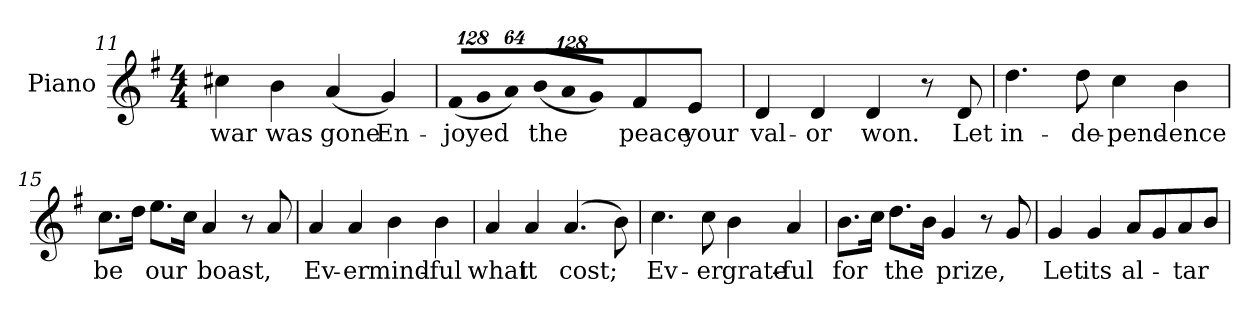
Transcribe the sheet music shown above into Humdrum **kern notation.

**kern	**text
*part1	*part1
*staff1	*staff1
*I"Piano	*
*I'Pno.	*
*clefG2	*
*k[f#]	*
*G:	*
*M4/4	*
=11	=11
!	!LO:LY:b:color=#000000
4cc#Xi\	war
!	!LO:LY:b:color=#000000
4bi\	was
!	!LO:LY:b:color=#000000
(4ai/	gone
!	!LO:LY:b:color=#000000
4gi/)	En-
=12	=12
*Xbrackettup	*
!LO:N:vis=8	!
!	!LO:LY:b:color=#000000
(1024%85f#i/L	-joyed
!LO:N:vis=8	!
1024%85gi/	.
!LO:N:vis=8	!
512%43ai/J)	.
!LO:N:vis=8	!
!	!LO:LY:b:color=#000000
(1024%85bi/L	the
!LO:N:vis=8	!
1024%85ai/	.
!LO:N:vis=8	!
512%43gi/J)	.
!	!LO:LY:b:color=#000000
4f#i/	peace
!	!LO:LY:b:color=#000000
4ei/	your
=13	=13
!	!LO:LY:b:color=#000000
4di/	val-
!	!LO:LY:b:color=#000000
4di/	-or
!	!LO:LY:b:color=#000000
4di/	won.
8r	.
!	!LO:LY:b:color=#000000
8di/	Let
!!LO:LB:g=z
=14	=14
!	!LO:LY:b:color=#000000
4.ddi\	in-
!	!LO:LY:b:color=#000000
8ddi\	-de-
!	!LO:LY:b:color=#000000
4cci\	-pend-
!	!LO:LY:b:color=#000000
4bi\	-ence
=15	=15
!	!LO:LY:b:color=#000000
8.cci\L	be
16ddi\Jk	.
!	!LO:LY:b:color=#000000
8.eei\L	our
16cci\Jk	.
!	!LO:LY:b:color=#000000
4ai/	boast,
8r	.
8ai/	.
=16	=16
!	!LO:LY:b:color=#000000
4ai/	Ev-
!	!LO:LY:b:color=#000000
4ai/	-er
!	!LO:LY:b:color=#000000
4bi\	mind-
!	!LO:LY:b:color=#000000
4bi\	-ful
=17	=17
!	!LO:LY:b:color=#000000
4ai/	what
!	!LO:LY:b:color=#000000
4ai/	it
!	!LO:LY:b:color=#000000
(4.ai/	cost;
8bi\)	.
=18	=18
!	!LO:LY:b:color=#000000
4.cci\	Ev-
!	!LO:LY:b:color=#000000
8cci\	-er
!	!LO:LY:b:color=#000000
4bi\	grate-
!	!LO:LY:b:color=#000000
4ai/	-ful
!!LO:LB:g=z
=19	=19
!	!LO:LY:b:color=#000000
8.bi\L	for
16cci\Jk	.
!	!LO:LY:b:color=#000000
8.ddi\L	the
16bi\Jk	.
!	!LO:LY:b:color=#000000
4gi/	prize,
8r	.
8gi/	.
=20	=20
!	!LO:LY:b:color=#000000
4gi/	Let
!	!LO:LY:b:color=#000000
4gi/	its
!	!LO:LY:b:color=#000000
8ai/L	al-
8gi/	.
!	!LO:LY:b:color=#000000
8ai/	-tar
8bi/J	.
=	=
*-	*-
